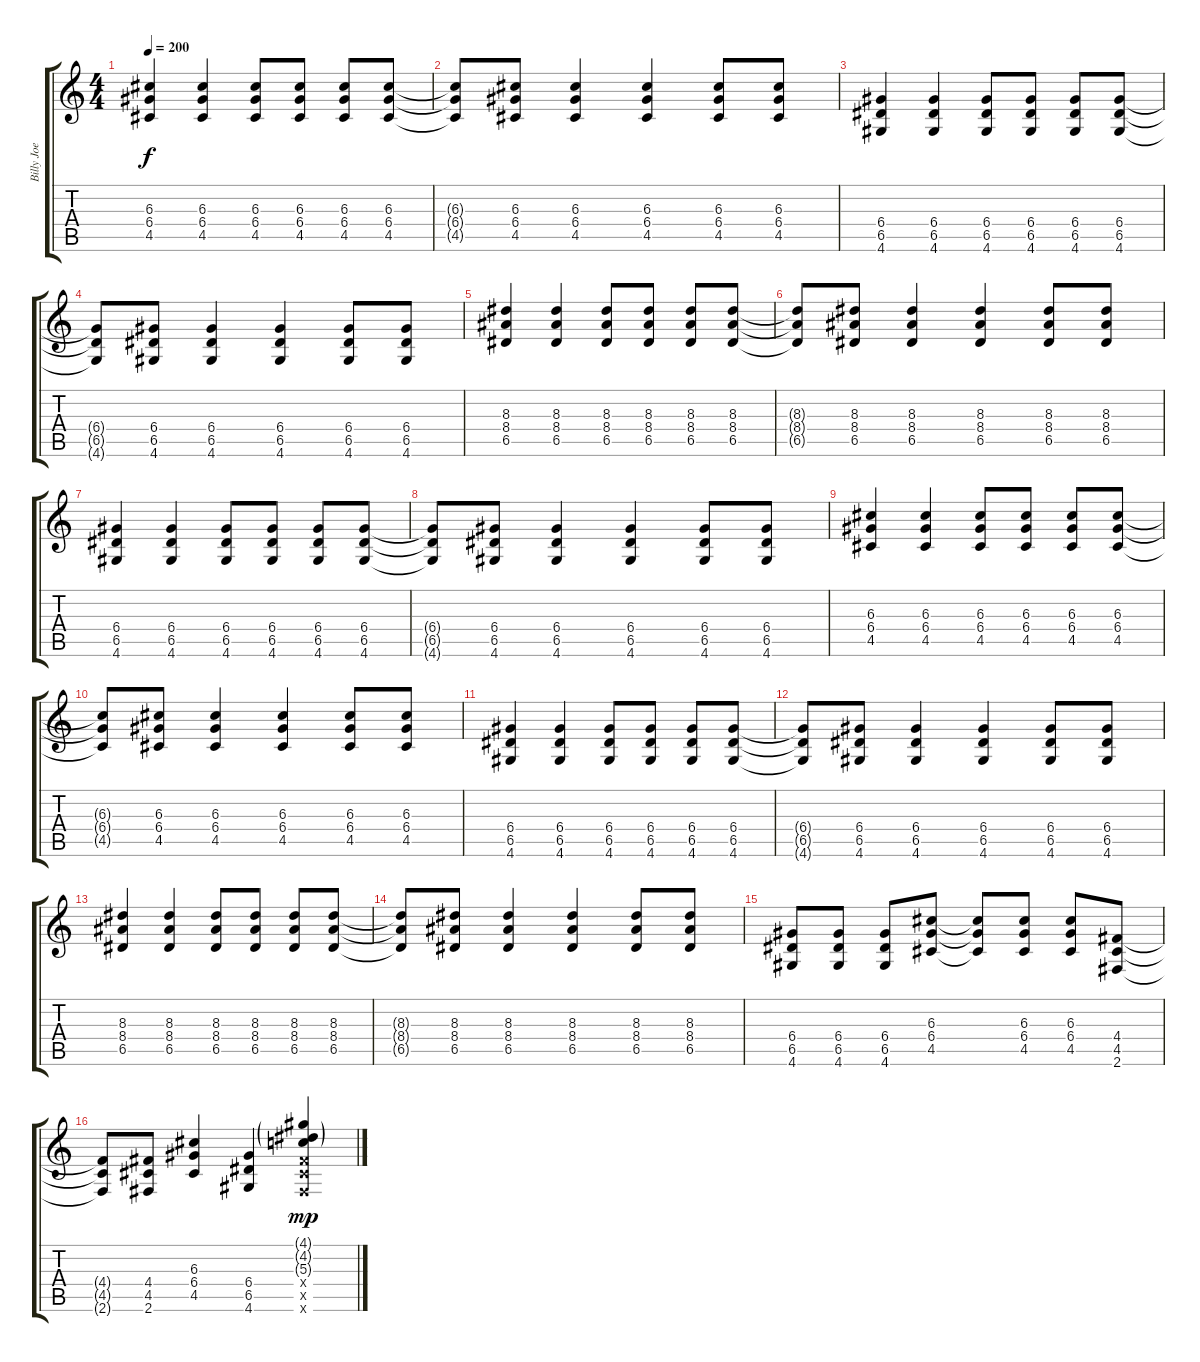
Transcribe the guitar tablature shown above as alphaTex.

\track ("Billy Joe" "Billy Joe") {instrument distortionguitar}
\staff {score tabs}
\tuning (E4 B3 G3 D3 A2 E2) {hide}
\ts (4 4)
\tempo 200
\clef g2
\ks c
(6.3 6.4 4.5).4{dy f} (6.3 6.4 4.5).4 (6.3 6.4 4.5).8 (6.3 6.4 4.5).8 (6.3 6.4 4.5).8 (6.3 6.4 4.5).8 |
(6.3{t} 6.4{t} 4.5{t}).8 (6.3 6.4 4.5).8 (6.3 6.4 4.5).4 (6.3 6.4 4.5).4 (6.3 6.4 4.5).8 (6.3 6.4 4.5).8 |
(6.4 6.5 4.6).4 (6.4 6.5 4.6).4 (6.4 6.5 4.6).8 (6.4 6.5 4.6).8 (6.4 6.5 4.6).8 (6.4 6.5 4.6).8 |
(6.4{t} 6.5{t} 4.6{t}).8 (6.4 6.5 4.6).8 (6.4 6.5 4.6).4 (6.4 6.5 4.6).4 (6.4 6.5 4.6).8 (6.4 6.5 4.6).8 |
(8.3 8.4 6.5).4 (8.3 8.4 6.5).4 (8.3 8.4 6.5).8 (8.3 8.4 6.5).8 (8.3 8.4 6.5).8 (8.3 8.4 6.5).8 |
(8.3{t} 8.4{t} 6.5{t}).8 (8.3 8.4 6.5).8 (8.3 8.4 6.5).4 (8.3 8.4 6.5).4 (8.3 8.4 6.5).8 (8.3 8.4 6.5).8 |
(6.4 6.5 4.6).4 (6.4 6.5 4.6).4 (6.4 6.5 4.6).8 (6.4 6.5 4.6).8 (6.4 6.5 4.6).8 (6.4 6.5 4.6).8 |
(6.4{t} 6.5{t} 4.6{t}).8 (6.4 6.5 4.6).8 (6.4 6.5 4.6).4 (6.4 6.5 4.6).4 (6.4 6.5 4.6).8 (6.4 6.5 4.6).8 |
(6.3 6.4 4.5).4 (6.3 6.4 4.5).4 (6.3 6.4 4.5).8 (6.3 6.4 4.5).8 (6.3 6.4 4.5).8 (6.3 6.4 4.5).8 |
(6.3{t} 6.4{t} 4.5{t}).8 (6.3 6.4 4.5).8 (6.3 6.4 4.5).4 (6.3 6.4 4.5).4 (6.3 6.4 4.5).8 (6.3 6.4 4.5).8 |
(6.4 6.5 4.6).4 (6.4 6.5 4.6).4 (6.4 6.5 4.6).8 (6.4 6.5 4.6).8 (6.4 6.5 4.6).8 (6.4 6.5 4.6).8 |
(6.4{t} 6.5{t} 4.6{t}).8 (6.4 6.5 4.6).8 (6.4 6.5 4.6).4 (6.4 6.5 4.6).4 (6.4 6.5 4.6).8 (6.4 6.5 4.6).8 |
(8.3 8.4 6.5).4 (8.3 8.4 6.5).4 (8.3 8.4 6.5).8 (8.3 8.4 6.5).8 (8.3 8.4 6.5).8 (8.3 8.4 6.5).8 |
(8.3{t} 8.4{t} 6.5{t}).8 (8.3 8.4 6.5).8 (8.3 8.4 6.5).4 (8.3 8.4 6.5).4 (8.3 8.4 6.5).8 (8.3 8.4 6.5).8 |
(6.4 6.5 4.6).8{volume 9 instrument electricguitarclean} (6.4 6.5 4.6).8 (6.4 6.5 4.6).8 (6.3 6.4 4.5).8 (6.3{t} 6.4{t} 4.5{t}).8 (6.3 6.4 4.5).8 (6.3 6.4 4.5).8 (4.4 4.5 2.6).8 |
(4.4{t} 4.5{t} 2.6{t}).8 (4.4 4.5 2.6).8 (6.3 6.4 4.5).4 (6.4 6.5 4.6).4 (4.1{g} 4.2{g} 5.3{g} 4.4{x} 4.5{x} 2.6{x}).4{dy mp volume 13 instrument distortionguitar}
